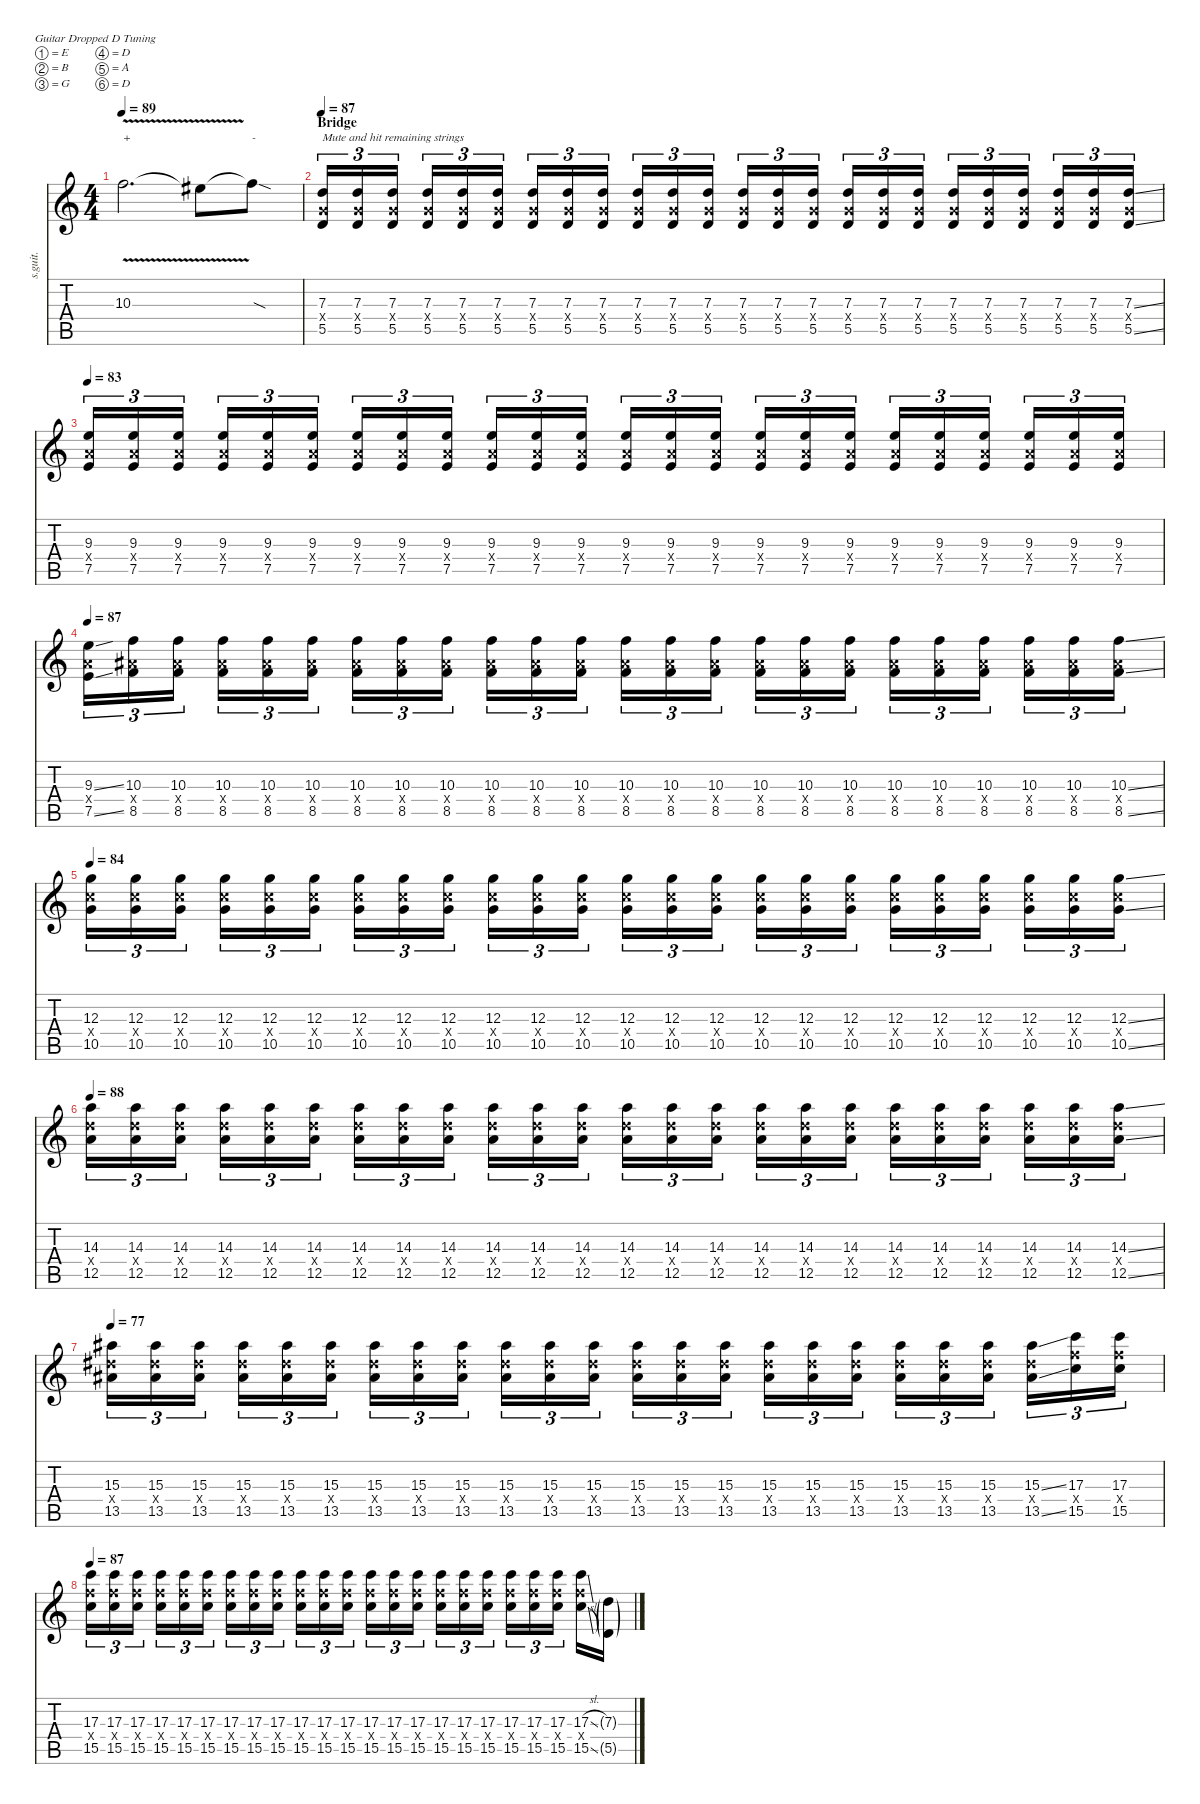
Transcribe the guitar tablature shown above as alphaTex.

\defaultSystemsLayout 4
\hideDynamics
\bracketExtendMode nobrackets
\track ("Tom Morello - Guitar 1" "s.guit.") {instrument distortionguitar}
\staff {score tabs}
\tuning (E4 B3 G3 D3 A2 D2)
\ts (4 4)
\tempo 89
\clef g2
\ks c
10.3{v}.2{d txt "+" lyrics (0 "") lyrics (1 "") lyrics (2 "") lyrics (3 "") lyrics (4 "") dy f} 10.3{t acc #}.8{lyrics (0 "") lyrics (1 "") lyrics (2 "") lyrics (3 "") lyrics (4 "")} 10.3{sod t}.8{txt "-" lyrics (0 "") lyrics (1 "") lyrics (2 "") lyrics (3 "") lyrics (4 "")} |
\section ("" "Bridge")
\tempo 87
(7.3 5.4{x} 5.5).16{tu (3 2) txt "Mute and hit remaining strings" lyrics (0 "") lyrics (1 "") lyrics (2 "") lyrics (3 "") lyrics (4 "")} (7.3 5.4{x} 5.5).16{tu (3 2) lyrics (0 "") lyrics (1 "") lyrics (2 "") lyrics (3 "") lyrics (4 "")} (7.3 5.4{x} 5.5).16{tu (3 2) lyrics (0 "") lyrics (1 "") lyrics (2 "") lyrics (3 "") lyrics (4 "")} (7.3 5.4{x} 5.5).16{tu (3 2) lyrics (0 "") lyrics (1 "") lyrics (2 "") lyrics (3 "") lyrics (4 "")} (7.3 5.4{x} 5.5).16{tu (3 2) lyrics (0 "") lyrics (1 "") lyrics (2 "") lyrics (3 "") lyrics (4 "")} (7.3 5.4{x} 5.5).16{tu (3 2) lyrics (0 "") lyrics (1 "") lyrics (2 "") lyrics (3 "") lyrics (4 "")} (7.3 5.4{x} 5.5).16{tu (3 2) lyrics (0 "") lyrics (1 "") lyrics (2 "") lyrics (3 "") lyrics (4 "")} (7.3 5.4{x} 5.5).16{tu (3 2) lyrics (0 "") lyrics (1 "") lyrics (2 "") lyrics (3 "") lyrics (4 "")} (7.3 5.4{x} 5.5).16{tu (3 2) lyrics (0 "") lyrics (1 "") lyrics (2 "") lyrics (3 "") lyrics (4 "")} (7.3 5.4{x} 5.5).16{tu (3 2) lyrics (0 "") lyrics (1 "") lyrics (2 "") lyrics (3 "") lyrics (4 "")} (7.3 5.4{x} 5.5).16{tu (3 2) lyrics (0 "") lyrics (1 "") lyrics (2 "") lyrics (3 "") lyrics (4 "")} (7.3 5.4{x} 5.5).16{tu (3 2) lyrics (0 "") lyrics (1 "") lyrics (2 "") lyrics (3 "") lyrics (4 "")} (7.3 5.4{x} 5.5).16{tu (3 2) lyrics (0 "") lyrics (1 "") lyrics (2 "") lyrics (3 "") lyrics (4 "")} (7.3 5.4{x} 5.5).16{tu (3 2) lyrics (0 "") lyrics (1 "") lyrics (2 "") lyrics (3 "") lyrics (4 "")} (7.3 5.4{x} 5.5).16{tu (3 2) lyrics (0 "") lyrics (1 "") lyrics (2 "") lyrics (3 "") lyrics (4 "")} (7.3 5.4{x} 5.5).16{tu (3 2) lyrics (0 "") lyrics (1 "") lyrics (2 "") lyrics (3 "") lyrics (4 "")} (7.3 5.4{x} 5.5).16{tu (3 2) lyrics (0 "") lyrics (1 "") lyrics (2 "") lyrics (3 "") lyrics (4 "")} (7.3 5.4{x} 5.5).16{tu (3 2) lyrics (0 "") lyrics (1 "") lyrics (2 "") lyrics (3 "") lyrics (4 "")} (7.3 5.4{x} 5.5).16{tu (3 2) lyrics (0 "") lyrics (1 "") lyrics (2 "") lyrics (3 "") lyrics (4 "")} (7.3 5.4{x} 5.5).16{tu (3 2) lyrics (0 "") lyrics (1 "") lyrics (2 "") lyrics (3 "") lyrics (4 "")} (7.3 5.4{x} 5.5).16{tu (3 2) lyrics (0 "") lyrics (1 "") lyrics (2 "") lyrics (3 "") lyrics (4 "")} (7.3 5.4{x} 5.5).16{tu (3 2) lyrics (0 "") lyrics (1 "") lyrics (2 "") lyrics (3 "") lyrics (4 "")} (7.3 5.4{x} 5.5).16{tu (3 2) lyrics (0 "") lyrics (1 "") lyrics (2 "") lyrics (3 "") lyrics (4 "")} (7.3{ss} 5.4{x} 5.5{ss}).16{tu (3 2) lyrics (0 "") lyrics (1 "") lyrics (2 "") lyrics (3 "") lyrics (4 "")} |
\tempo 83
(9.3 7.4{x} 7.5).16{tu (3 2) lyrics (0 "") lyrics (1 "") lyrics (2 "") lyrics (3 "") lyrics (4 "")} (9.3 7.4{x} 7.5).16{tu (3 2) lyrics (0 "") lyrics (1 "") lyrics (2 "") lyrics (3 "") lyrics (4 "")} (9.3 7.4{x} 7.5).16{tu (3 2) lyrics (0 "") lyrics (1 "") lyrics (2 "") lyrics (3 "") lyrics (4 "")} (9.3 7.4{x} 7.5).16{tu (3 2) lyrics (0 "") lyrics (1 "") lyrics (2 "") lyrics (3 "") lyrics (4 "")} (9.3 7.4{x} 7.5).16{tu (3 2) lyrics (0 "") lyrics (1 "") lyrics (2 "") lyrics (3 "") lyrics (4 "")} (9.3 7.4{x} 7.5).16{tu (3 2) lyrics (0 "") lyrics (1 "") lyrics (2 "") lyrics (3 "") lyrics (4 "")} (9.3 7.4{x} 7.5).16{tu (3 2) lyrics (0 "") lyrics (1 "") lyrics (2 "") lyrics (3 "") lyrics (4 "")} (9.3 7.4{x} 7.5).16{tu (3 2) lyrics (0 "") lyrics (1 "") lyrics (2 "") lyrics (3 "") lyrics (4 "")} (9.3 7.4{x} 7.5).16{tu (3 2) lyrics (0 "") lyrics (1 "") lyrics (2 "") lyrics (3 "") lyrics (4 "")} (9.3 7.4{x} 7.5).16{tu (3 2) lyrics (0 "") lyrics (1 "") lyrics (2 "") lyrics (3 "") lyrics (4 "")} (9.3 7.4{x} 7.5).16{tu (3 2) lyrics (0 "") lyrics (1 "") lyrics (2 "") lyrics (3 "") lyrics (4 "")} (9.3 7.4{x} 7.5).16{tu (3 2) lyrics (0 "") lyrics (1 "") lyrics (2 "") lyrics (3 "") lyrics (4 "")} (9.3 7.4{x} 7.5).16{tu (3 2) lyrics (0 "") lyrics (1 "") lyrics (2 "") lyrics (3 "") lyrics (4 "")} (9.3 7.4{x} 7.5).16{tu (3 2) lyrics (0 "") lyrics (1 "") lyrics (2 "") lyrics (3 "") lyrics (4 "")} (9.3 7.4{x} 7.5).16{tu (3 2) lyrics (0 "") lyrics (1 "") lyrics (2 "") lyrics (3 "") lyrics (4 "")} (9.3 7.4{x} 7.5).16{tu (3 2) lyrics (0 "") lyrics (1 "") lyrics (2 "") lyrics (3 "") lyrics (4 "")} (9.3 7.4{x} 7.5).16{tu (3 2) lyrics (0 "") lyrics (1 "") lyrics (2 "") lyrics (3 "") lyrics (4 "")} (9.3 7.4{x} 7.5).16{tu (3 2) lyrics (0 "") lyrics (1 "") lyrics (2 "") lyrics (3 "") lyrics (4 "")} (9.3 7.4{x} 7.5).16{tu (3 2) lyrics (0 "") lyrics (1 "") lyrics (2 "") lyrics (3 "") lyrics (4 "")} (9.3 7.4{x} 7.5).16{tu (3 2) lyrics (0 "") lyrics (1 "") lyrics (2 "") lyrics (3 "") lyrics (4 "")} (9.3 7.4{x} 7.5).16{tu (3 2) lyrics (0 "") lyrics (1 "") lyrics (2 "") lyrics (3 "") lyrics (4 "")} (9.3 7.4{x} 7.5).16{tu (3 2) lyrics (0 "") lyrics (1 "") lyrics (2 "") lyrics (3 "") lyrics (4 "")} (9.3 7.4{x} 7.5).16{tu (3 2) lyrics (0 "") lyrics (1 "") lyrics (2 "") lyrics (3 "") lyrics (4 "")} (9.3 7.4{x} 7.5).16{tu (3 2) lyrics (0 "") lyrics (1 "") lyrics (2 "") lyrics (3 "") lyrics (4 "")} |
\tempo 87
(9.3{ss} 7.4{x} 7.5{ss}).16{tu (3 2) lyrics (0 "") lyrics (1 "") lyrics (2 "") lyrics (3 "") lyrics (4 "")} (10.3 8.4{x acc #} 8.5).16{tu (3 2) lyrics (0 "") lyrics (1 "") lyrics (2 "") lyrics (3 "") lyrics (4 "")} (10.3 8.4{x acc #} 8.5).16{tu (3 2) lyrics (0 "") lyrics (1 "") lyrics (2 "") lyrics (3 "") lyrics (4 "")} (10.3 8.4{x acc #} 8.5).16{tu (3 2) lyrics (0 "") lyrics (1 "") lyrics (2 "") lyrics (3 "") lyrics (4 "")} (10.3 8.4{x acc #} 8.5).16{tu (3 2) lyrics (0 "") lyrics (1 "") lyrics (2 "") lyrics (3 "") lyrics (4 "")} (10.3 8.4{x acc #} 8.5).16{tu (3 2) lyrics (0 "") lyrics (1 "") lyrics (2 "") lyrics (3 "") lyrics (4 "")} (10.3 8.4{x acc #} 8.5).16{tu (3 2) lyrics (0 "") lyrics (1 "") lyrics (2 "") lyrics (3 "") lyrics (4 "")} (10.3 8.4{x acc #} 8.5).16{tu (3 2) lyrics (0 "") lyrics (1 "") lyrics (2 "") lyrics (3 "") lyrics (4 "")} (10.3 8.4{x acc #} 8.5).16{tu (3 2) lyrics (0 "") lyrics (1 "") lyrics (2 "") lyrics (3 "") lyrics (4 "")} (10.3 8.4{x acc #} 8.5).16{tu (3 2) lyrics (0 "") lyrics (1 "") lyrics (2 "") lyrics (3 "") lyrics (4 "")} (10.3 8.4{x acc #} 8.5).16{tu (3 2) lyrics (0 "") lyrics (1 "") lyrics (2 "") lyrics (3 "") lyrics (4 "")} (10.3 8.4{x acc #} 8.5).16{tu (3 2) lyrics (0 "") lyrics (1 "") lyrics (2 "") lyrics (3 "") lyrics (4 "")} (10.3 8.4{x acc #} 8.5).16{tu (3 2) lyrics (0 "") lyrics (1 "") lyrics (2 "") lyrics (3 "") lyrics (4 "")} (10.3 8.4{x acc #} 8.5).16{tu (3 2) lyrics (0 "") lyrics (1 "") lyrics (2 "") lyrics (3 "") lyrics (4 "")} (10.3 8.4{x acc #} 8.5).16{tu (3 2) lyrics (0 "") lyrics (1 "") lyrics (2 "") lyrics (3 "") lyrics (4 "")} (10.3 8.4{x acc #} 8.5).16{tu (3 2) lyrics (0 "") lyrics (1 "") lyrics (2 "") lyrics (3 "") lyrics (4 "")} (10.3 8.4{x acc #} 8.5).16{tu (3 2) lyrics (0 "") lyrics (1 "") lyrics (2 "") lyrics (3 "") lyrics (4 "")} (10.3 8.4{x acc #} 8.5).16{tu (3 2) lyrics (0 "") lyrics (1 "") lyrics (2 "") lyrics (3 "") lyrics (4 "")} (10.3 8.4{x acc #} 8.5).16{tu (3 2) lyrics (0 "") lyrics (1 "") lyrics (2 "") lyrics (3 "") lyrics (4 "")} (10.3 8.4{x acc #} 8.5).16{tu (3 2) lyrics (0 "") lyrics (1 "") lyrics (2 "") lyrics (3 "") lyrics (4 "")} (10.3 8.4{x acc #} 8.5).16{tu (3 2) lyrics (0 "") lyrics (1 "") lyrics (2 "") lyrics (3 "") lyrics (4 "")} (10.3 8.4{x acc #} 8.5).16{tu (3 2) lyrics (0 "") lyrics (1 "") lyrics (2 "") lyrics (3 "") lyrics (4 "")} (10.3 8.4{x acc #} 8.5).16{tu (3 2) lyrics (0 "") lyrics (1 "") lyrics (2 "") lyrics (3 "") lyrics (4 "")} (10.3{ss} 8.4{x acc #} 8.5{ss}).16{tu (3 2) lyrics (0 "") lyrics (1 "") lyrics (2 "") lyrics (3 "") lyrics (4 "")} |
\tempo 84
(12.3 10.4{x} 10.5).16{tu (3 2) lyrics (0 "") lyrics (1 "") lyrics (2 "") lyrics (3 "") lyrics (4 "")} (12.3 10.4{x} 10.5).16{tu (3 2) lyrics (0 "") lyrics (1 "") lyrics (2 "") lyrics (3 "") lyrics (4 "")} (12.3 10.4{x} 10.5).16{tu (3 2) lyrics (0 "") lyrics (1 "") lyrics (2 "") lyrics (3 "") lyrics (4 "")} (12.3 10.4{x} 10.5).16{tu (3 2) lyrics (0 "") lyrics (1 "") lyrics (2 "") lyrics (3 "") lyrics (4 "")} (12.3 10.4{x} 10.5).16{tu (3 2) lyrics (0 "") lyrics (1 "") lyrics (2 "") lyrics (3 "") lyrics (4 "")} (12.3 10.4{x} 10.5).16{tu (3 2) lyrics (0 "") lyrics (1 "") lyrics (2 "") lyrics (3 "") lyrics (4 "")} (12.3 10.4{x} 10.5).16{tu (3 2) lyrics (0 "") lyrics (1 "") lyrics (2 "") lyrics (3 "") lyrics (4 "")} (12.3 10.4{x} 10.5).16{tu (3 2) lyrics (0 "") lyrics (1 "") lyrics (2 "") lyrics (3 "") lyrics (4 "")} (12.3 10.4{x} 10.5).16{tu (3 2) lyrics (0 "") lyrics (1 "") lyrics (2 "") lyrics (3 "") lyrics (4 "")} (12.3 10.4{x} 10.5).16{tu (3 2) lyrics (0 "") lyrics (1 "") lyrics (2 "") lyrics (3 "") lyrics (4 "")} (12.3 10.4{x} 10.5).16{tu (3 2) lyrics (0 "") lyrics (1 "") lyrics (2 "") lyrics (3 "") lyrics (4 "")} (12.3 10.4{x} 10.5).16{tu (3 2) lyrics (0 "") lyrics (1 "") lyrics (2 "") lyrics (3 "") lyrics (4 "")} (12.3 10.4{x} 10.5).16{tu (3 2) lyrics (0 "") lyrics (1 "") lyrics (2 "") lyrics (3 "") lyrics (4 "")} (12.3 10.4{x} 10.5).16{tu (3 2) lyrics (0 "") lyrics (1 "") lyrics (2 "") lyrics (3 "") lyrics (4 "")} (12.3 10.4{x} 10.5).16{tu (3 2) lyrics (0 "") lyrics (1 "") lyrics (2 "") lyrics (3 "") lyrics (4 "")} (12.3 10.4{x} 10.5).16{tu (3 2) lyrics (0 "") lyrics (1 "") lyrics (2 "") lyrics (3 "") lyrics (4 "")} (12.3 10.4{x} 10.5).16{tu (3 2) lyrics (0 "") lyrics (1 "") lyrics (2 "") lyrics (3 "") lyrics (4 "")} (12.3 10.4{x} 10.5).16{tu (3 2) lyrics (0 "") lyrics (1 "") lyrics (2 "") lyrics (3 "") lyrics (4 "")} (12.3 10.4{x} 10.5).16{tu (3 2) lyrics (0 "") lyrics (1 "") lyrics (2 "") lyrics (3 "") lyrics (4 "")} (12.3 10.4{x} 10.5).16{tu (3 2) lyrics (0 "") lyrics (1 "") lyrics (2 "") lyrics (3 "") lyrics (4 "")} (12.3 10.4{x} 10.5).16{tu (3 2) lyrics (0 "") lyrics (1 "") lyrics (2 "") lyrics (3 "") lyrics (4 "")} (12.3 10.4{x} 10.5).16{tu (3 2) lyrics (0 "") lyrics (1 "") lyrics (2 "") lyrics (3 "") lyrics (4 "")} (12.3 10.4{x} 10.5).16{tu (3 2) lyrics (0 "") lyrics (1 "") lyrics (2 "") lyrics (3 "") lyrics (4 "")} (12.3{ss} 10.4{x} 10.5{ss}).16{tu (3 2) lyrics (0 "") lyrics (1 "") lyrics (2 "") lyrics (3 "") lyrics (4 "")} |
\tempo 88
(14.3 12.4{x} 12.5).16{tu (3 2) lyrics (0 "") lyrics (1 "") lyrics (2 "") lyrics (3 "") lyrics (4 "")} (14.3 12.4{x} 12.5).16{tu (3 2) lyrics (0 "") lyrics (1 "") lyrics (2 "") lyrics (3 "") lyrics (4 "")} (14.3 12.4{x} 12.5).16{tu (3 2) lyrics (0 "") lyrics (1 "") lyrics (2 "") lyrics (3 "") lyrics (4 "")} (14.3 12.4{x} 12.5).16{tu (3 2) lyrics (0 "") lyrics (1 "") lyrics (2 "") lyrics (3 "") lyrics (4 "")} (14.3 12.4{x} 12.5).16{tu (3 2) lyrics (0 "") lyrics (1 "") lyrics (2 "") lyrics (3 "") lyrics (4 "")} (14.3 12.4{x} 12.5).16{tu (3 2) lyrics (0 "") lyrics (1 "") lyrics (2 "") lyrics (3 "") lyrics (4 "")} (14.3 12.4{x} 12.5).16{tu (3 2) lyrics (0 "") lyrics (1 "") lyrics (2 "") lyrics (3 "") lyrics (4 "")} (14.3 12.4{x} 12.5).16{tu (3 2) lyrics (0 "") lyrics (1 "") lyrics (2 "") lyrics (3 "") lyrics (4 "")} (14.3 12.4{x} 12.5).16{tu (3 2) lyrics (0 "") lyrics (1 "") lyrics (2 "") lyrics (3 "") lyrics (4 "")} (14.3 12.4{x} 12.5).16{tu (3 2) lyrics (0 "") lyrics (1 "") lyrics (2 "") lyrics (3 "") lyrics (4 "")} (14.3 12.4{x} 12.5).16{tu (3 2) lyrics (0 "") lyrics (1 "") lyrics (2 "") lyrics (3 "") lyrics (4 "")} (14.3 12.4{x} 12.5).16{tu (3 2) lyrics (0 "") lyrics (1 "") lyrics (2 "") lyrics (3 "") lyrics (4 "")} (14.3 12.4{x} 12.5).16{tu (3 2) lyrics (0 "") lyrics (1 "") lyrics (2 "") lyrics (3 "") lyrics (4 "")} (14.3 12.4{x} 12.5).16{tu (3 2) lyrics (0 "") lyrics (1 "") lyrics (2 "") lyrics (3 "") lyrics (4 "")} (14.3 12.4{x} 12.5).16{tu (3 2) lyrics (0 "") lyrics (1 "") lyrics (2 "") lyrics (3 "") lyrics (4 "")} (14.3 12.4{x} 12.5).16{tu (3 2) lyrics (0 "") lyrics (1 "") lyrics (2 "") lyrics (3 "") lyrics (4 "")} (14.3 12.4{x} 12.5).16{tu (3 2) lyrics (0 "") lyrics (1 "") lyrics (2 "") lyrics (3 "") lyrics (4 "")} (14.3 12.4{x} 12.5).16{tu (3 2) lyrics (0 "") lyrics (1 "") lyrics (2 "") lyrics (3 "") lyrics (4 "")} (14.3 12.4{x} 12.5).16{tu (3 2) lyrics (0 "") lyrics (1 "") lyrics (2 "") lyrics (3 "") lyrics (4 "")} (14.3 12.4{x} 12.5).16{tu (3 2) lyrics (0 "") lyrics (1 "") lyrics (2 "") lyrics (3 "") lyrics (4 "")} (14.3 12.4{x} 12.5).16{tu (3 2) lyrics (0 "") lyrics (1 "") lyrics (2 "") lyrics (3 "") lyrics (4 "")} (14.3 12.4{x} 12.5).16{tu (3 2) lyrics (0 "") lyrics (1 "") lyrics (2 "") lyrics (3 "") lyrics (4 "")} (14.3 12.4{x} 12.5).16{tu (3 2) lyrics (0 "") lyrics (1 "") lyrics (2 "") lyrics (3 "") lyrics (4 "")} (14.3{ss} 12.4{x} 12.5{ss}).16{tu (3 2) lyrics (0 "") lyrics (1 "") lyrics (2 "") lyrics (3 "") lyrics (4 "")} |
\tempo 77
(15.3{acc #} 13.4{x acc #} 13.5{acc #}).16{tu (3 2) lyrics (0 "") lyrics (1 "") lyrics (2 "") lyrics (3 "") lyrics (4 "")} (15.3{acc #} 13.4{x acc #} 13.5{acc #}).16{tu (3 2) lyrics (0 "") lyrics (1 "") lyrics (2 "") lyrics (3 "") lyrics (4 "")} (15.3{acc #} 13.4{x acc #} 13.5{acc #}).16{tu (3 2) lyrics (0 "") lyrics (1 "") lyrics (2 "") lyrics (3 "") lyrics (4 "")} (15.3{acc #} 13.4{x acc #} 13.5{acc #}).16{tu (3 2) lyrics (0 "") lyrics (1 "") lyrics (2 "") lyrics (3 "") lyrics (4 "")} (15.3{acc #} 13.4{x acc #} 13.5{acc #}).16{tu (3 2) lyrics (0 "") lyrics (1 "") lyrics (2 "") lyrics (3 "") lyrics (4 "")} (15.3{acc #} 13.4{x acc #} 13.5{acc #}).16{tu (3 2) lyrics (0 "") lyrics (1 "") lyrics (2 "") lyrics (3 "") lyrics (4 "")} (15.3{acc #} 13.4{x acc #} 13.5{acc #}).16{tu (3 2) lyrics (0 "") lyrics (1 "") lyrics (2 "") lyrics (3 "") lyrics (4 "")} (15.3{acc #} 13.4{x acc #} 13.5{acc #}).16{tu (3 2) lyrics (0 "") lyrics (1 "") lyrics (2 "") lyrics (3 "") lyrics (4 "")} (15.3{acc #} 13.4{x acc #} 13.5{acc #}).16{tu (3 2) lyrics (0 "") lyrics (1 "") lyrics (2 "") lyrics (3 "") lyrics (4 "")} (15.3{acc #} 13.4{x acc #} 13.5{acc #}).16{tu (3 2) lyrics (0 "") lyrics (1 "") lyrics (2 "") lyrics (3 "") lyrics (4 "")} (15.3{acc #} 13.4{x acc #} 13.5{acc #}).16{tu (3 2) lyrics (0 "") lyrics (1 "") lyrics (2 "") lyrics (3 "") lyrics (4 "")} (15.3{acc #} 13.4{x acc #} 13.5{acc #}).16{tu (3 2) lyrics (0 "") lyrics (1 "") lyrics (2 "") lyrics (3 "") lyrics (4 "")} (15.3{acc #} 13.4{x acc #} 13.5{acc #}).16{tu (3 2) lyrics (0 "") lyrics (1 "") lyrics (2 "") lyrics (3 "") lyrics (4 "")} (15.3{acc #} 13.4{x acc #} 13.5{acc #}).16{tu (3 2) lyrics (0 "") lyrics (1 "") lyrics (2 "") lyrics (3 "") lyrics (4 "")} (15.3{acc #} 13.4{x acc #} 13.5{acc #}).16{tu (3 2) lyrics (0 "") lyrics (1 "") lyrics (2 "") lyrics (3 "") lyrics (4 "")} (15.3{acc #} 13.4{x acc #} 13.5{acc #}).16{tu (3 2) lyrics (0 "") lyrics (1 "") lyrics (2 "") lyrics (3 "") lyrics (4 "")} (15.3{acc #} 13.4{x acc #} 13.5{acc #}).16{tu (3 2) lyrics (0 "") lyrics (1 "") lyrics (2 "") lyrics (3 "") lyrics (4 "")} (15.3{acc #} 13.4{x acc #} 13.5{acc #}).16{tu (3 2) lyrics (0 "") lyrics (1 "") lyrics (2 "") lyrics (3 "") lyrics (4 "")} (15.3{acc #} 13.4{x acc #} 13.5{acc #}).16{tu (3 2) lyrics (0 "") lyrics (1 "") lyrics (2 "") lyrics (3 "") lyrics (4 "")} (15.3{acc #} 13.4{x acc #} 13.5{acc #}).16{tu (3 2) lyrics (0 "") lyrics (1 "") lyrics (2 "") lyrics (3 "") lyrics (4 "")} (15.3{acc #} 13.4{x acc #} 13.5{acc #}).16{tu (3 2) lyrics (0 "") lyrics (1 "") lyrics (2 "") lyrics (3 "") lyrics (4 "")} (15.3{ss acc #} 13.4{x acc #} 13.5{ss acc #}).16{tu (3 2) lyrics (0 "") lyrics (1 "") lyrics (2 "") lyrics (3 "") lyrics (4 "")} (17.3 15.4{x} 15.5).16{tu (3 2) lyrics (0 "") lyrics (1 "") lyrics (2 "") lyrics (3 "") lyrics (4 "")} (17.3 15.4{x} 15.5).16{tu (3 2) lyrics (0 "") lyrics (1 "") lyrics (2 "") lyrics (3 "") lyrics (4 "")} |
\tempo 87
(17.3 15.4{x} 15.5).16{tu (3 2) lyrics (0 "") lyrics (1 "") lyrics (2 "") lyrics (3 "") lyrics (4 "")} (17.3 15.4{x} 15.5).16{tu (3 2) lyrics (0 "") lyrics (1 "") lyrics (2 "") lyrics (3 "") lyrics (4 "")} (17.3 15.4{x} 15.5).16{tu (3 2) lyrics (0 "") lyrics (1 "") lyrics (2 "") lyrics (3 "") lyrics (4 "")} (17.3 15.4{x} 15.5).16{tu (3 2) lyrics (0 "") lyrics (1 "") lyrics (2 "") lyrics (3 "") lyrics (4 "")} (17.3 15.4{x} 15.5).16{tu (3 2) lyrics (0 "") lyrics (1 "") lyrics (2 "") lyrics (3 "") lyrics (4 "")} (17.3 15.4{x} 15.5).16{tu (3 2) lyrics (0 "") lyrics (1 "") lyrics (2 "") lyrics (3 "") lyrics (4 "")} (17.3 15.4{x} 15.5).16{tu (3 2) lyrics (0 "") lyrics (1 "") lyrics (2 "") lyrics (3 "") lyrics (4 "")} (17.3 15.4{x} 15.5).16{tu (3 2) lyrics (0 "") lyrics (1 "") lyrics (2 "") lyrics (3 "") lyrics (4 "")} (17.3 15.4{x} 15.5).16{tu (3 2) lyrics (0 "") lyrics (1 "") lyrics (2 "") lyrics (3 "") lyrics (4 "")} (17.3 15.4{x} 15.5).16{tu (3 2) lyrics (0 "") lyrics (1 "") lyrics (2 "") lyrics (3 "") lyrics (4 "")} (17.3 15.4{x} 15.5).16{tu (3 2) lyrics (0 "") lyrics (1 "") lyrics (2 "") lyrics (3 "") lyrics (4 "")} (17.3 15.4{x} 15.5).16{tu (3 2) lyrics (0 "") lyrics (1 "") lyrics (2 "") lyrics (3 "") lyrics (4 "")} (17.3 15.4{x} 15.5).16{tu (3 2) lyrics (0 "") lyrics (1 "") lyrics (2 "") lyrics (3 "") lyrics (4 "")} (17.3 15.4{x} 15.5).16{tu (3 2) lyrics (0 "") lyrics (1 "") lyrics (2 "") lyrics (3 "") lyrics (4 "")} (17.3 15.4{x} 15.5).16{tu (3 2) lyrics (0 "") lyrics (1 "") lyrics (2 "") lyrics (3 "") lyrics (4 "")} (17.3 15.4{x} 15.5).16{tu (3 2) lyrics (0 "") lyrics (1 "") lyrics (2 "") lyrics (3 "") lyrics (4 "")} (17.3 15.4{x} 15.5).16{tu (3 2) lyrics (0 "") lyrics (1 "") lyrics (2 "") lyrics (3 "") lyrics (4 "")} (17.3 15.4{x} 15.5).16{tu (3 2) lyrics (0 "") lyrics (1 "") lyrics (2 "") lyrics (3 "") lyrics (4 "")} (17.3 15.4{x} 15.5).16{tu (3 2) lyrics (0 "") lyrics (1 "") lyrics (2 "") lyrics (3 "") lyrics (4 "")} (17.3 15.4{x} 15.5).16{tu (3 2) lyrics (0 "") lyrics (1 "") lyrics (2 "") lyrics (3 "") lyrics (4 "")} (17.3 15.4{x} 15.5).16{tu (3 2) lyrics (0 "") lyrics (1 "") lyrics (2 "") lyrics (3 "") lyrics (4 "")} (17.3{sl} 15.4{x} 15.5{sl}).16{lyrics (0 "") lyrics (1 "") lyrics (2 "") lyrics (3 "") lyrics (4 "")} (7.3{ss g} 5.5{ss g}).16{lyrics (0 "") lyrics (1 "") lyrics (2 "") lyrics (3 "") lyrics (4 "")}
